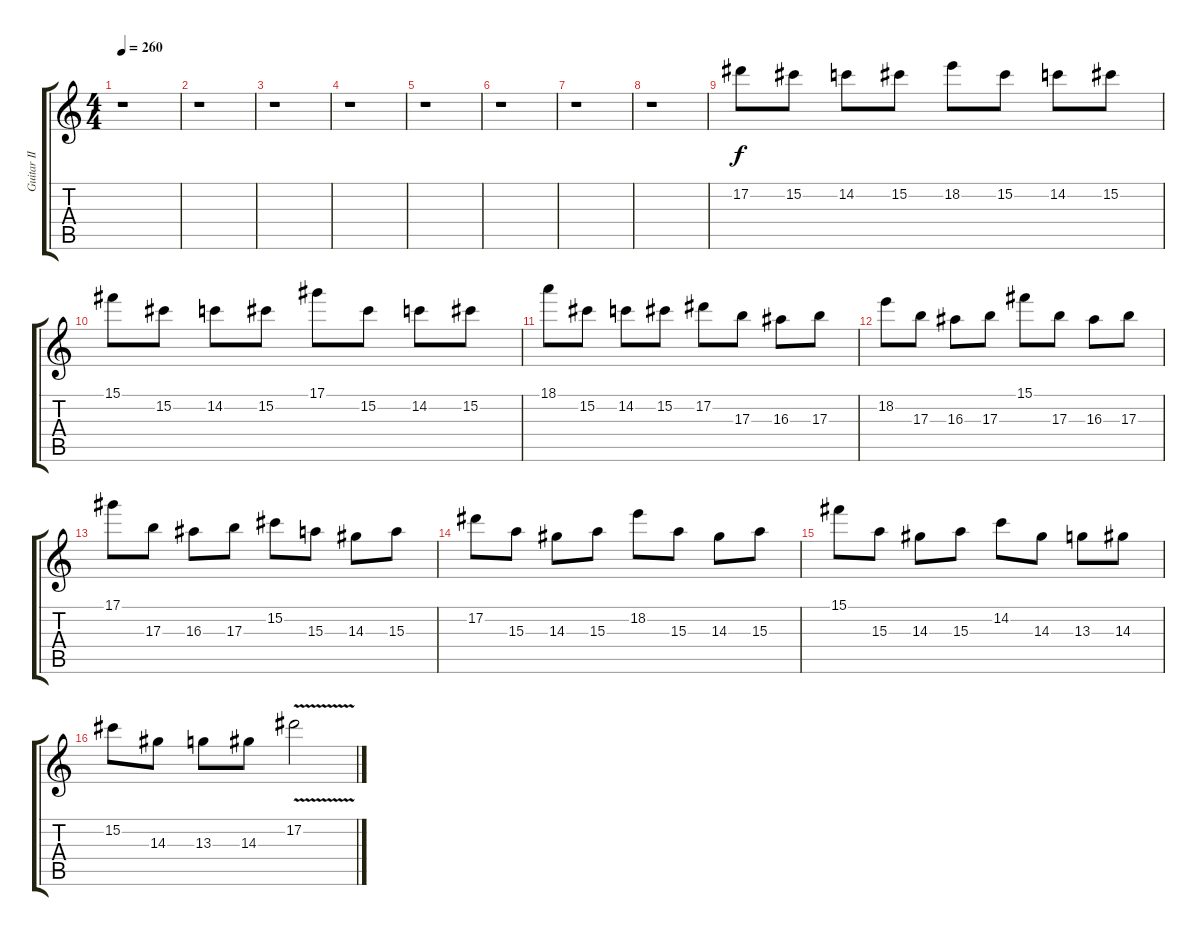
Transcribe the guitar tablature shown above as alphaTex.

\track ("Guitar II" "Guitar II") {instrument overdrivenguitar}
\staff {score tabs}
\tuning (Eb4 Bb3 Gb3 Db3 Ab2 Eb2) {hide}
\ts (4 4)
\tempo 260
\clef g2
\ks c
r.1{dy f} |
r.1 |
r.1 |
r.1 |
r.1 |
r.1 |
r.1 |
r.1 |
17.2.8 15.2.8 14.2.8 15.2.8 18.2.8 15.2.8 14.2.8 15.2.8 |
15.1.8 15.2.8 14.2.8 15.2.8 17.1.8 15.2.8 14.2.8 15.2.8 |
18.1.8 15.2.8 14.2.8 15.2.8 17.2.8 17.3.8 16.3.8 17.3.8 |
18.2.8 17.3.8 16.3.8 17.3.8 15.1.8 17.3.8 16.3.8 17.3.8 |
17.1.8 17.3.8 16.3.8 17.3.8 15.2.8 15.3.8 14.3.8 15.3.8 |
17.2.8 15.3.8 14.3.8 15.3.8 18.2.8 15.3.8 14.3.8 15.3.8 |
15.1.8 15.3.8 14.3.8 15.3.8 14.2.8 14.3.8 13.3.8 14.3.8 |
15.2.8 14.3.8 13.3.8 14.3.8 17.2{v}.2
